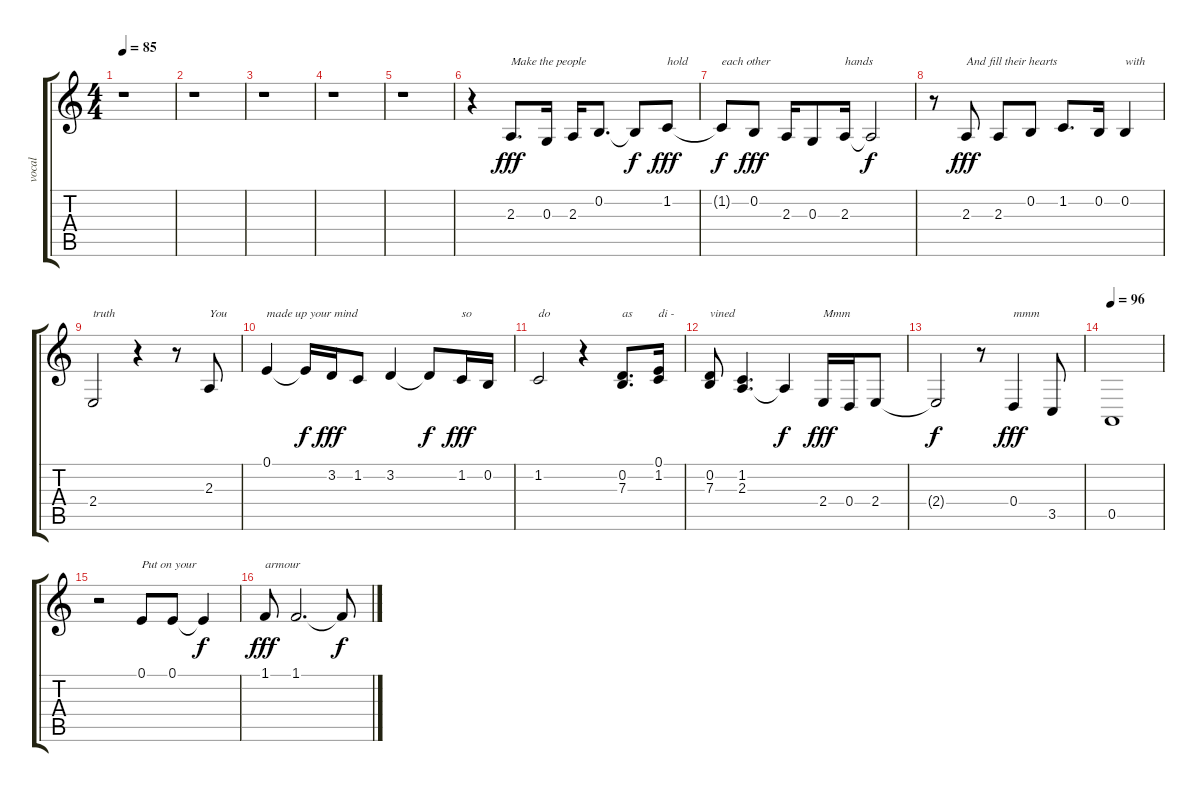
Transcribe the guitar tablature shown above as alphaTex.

\track ("vocal" "vocal") {instrument trumpet}
\staff {score tabs}
\tuning (E4 B3 G3 D3 A2 E2) {hide}
\ts (4 4)
\tempo 85
\tempo 80
\tempo 85
\clef g2
\ks c
r.1{dy fff instrument trumpet} |
r.1 |
r.1 |
r.1 |
r.1 |
r.4 2.3.8{d txt "Make the people"} 0.3.16 2.3.16 0.2.8{d} 0.2{t}.8{dy f} 1.2.8{txt "hold" dy fff} |
1.2{t}.8{txt "each other" dy f} 0.2.8{dy fff} 2.3.16 0.3.8 2.3.16{txt "hands"} 2.3{t}.2{dy f} |
r.8 2.3.8{txt "And fill their hearts" dy fff} 2.3.8 0.2.8 1.2.8{d} 0.2.16 0.2.4{txt "with"} |
2.4.2{txt "truth"} r.4 r.8 2.3.8{txt "You"} |
0.1.4{txt "made up your mind"} 0.1{t}.16{dy f} 3.2.16{dy fff} 1.2.8 3.2.4 3.2{t}.8{dy f} 1.2.16{txt "so" dy fff} 0.2.16 |
1.2.2{txt "do"} r.4 (0.2 7.3).8{d txt "as"} (0.1 1.2).16{txt "di -"} |
(0.2 7.3).8{txt "vined"} (1.2 2.3).4{d} 2.3{t}.4{dy f} 2.4.16{txt "Mmm" dy fff} 0.4.16 2.4.8 |
2.4{t}.2{dy f} r.8 0.4.4{txt "mmm" dy fff} 3.5.8 |
\tempo 96
0.5.1 |
r.2 0.1.8{txt "Put on your"} 0.1.8 0.1{t}.4{dy f} |
1.1.8{txt "armour" dy fff} 1.1.2{d} 1.1{t}.8{dy f}
